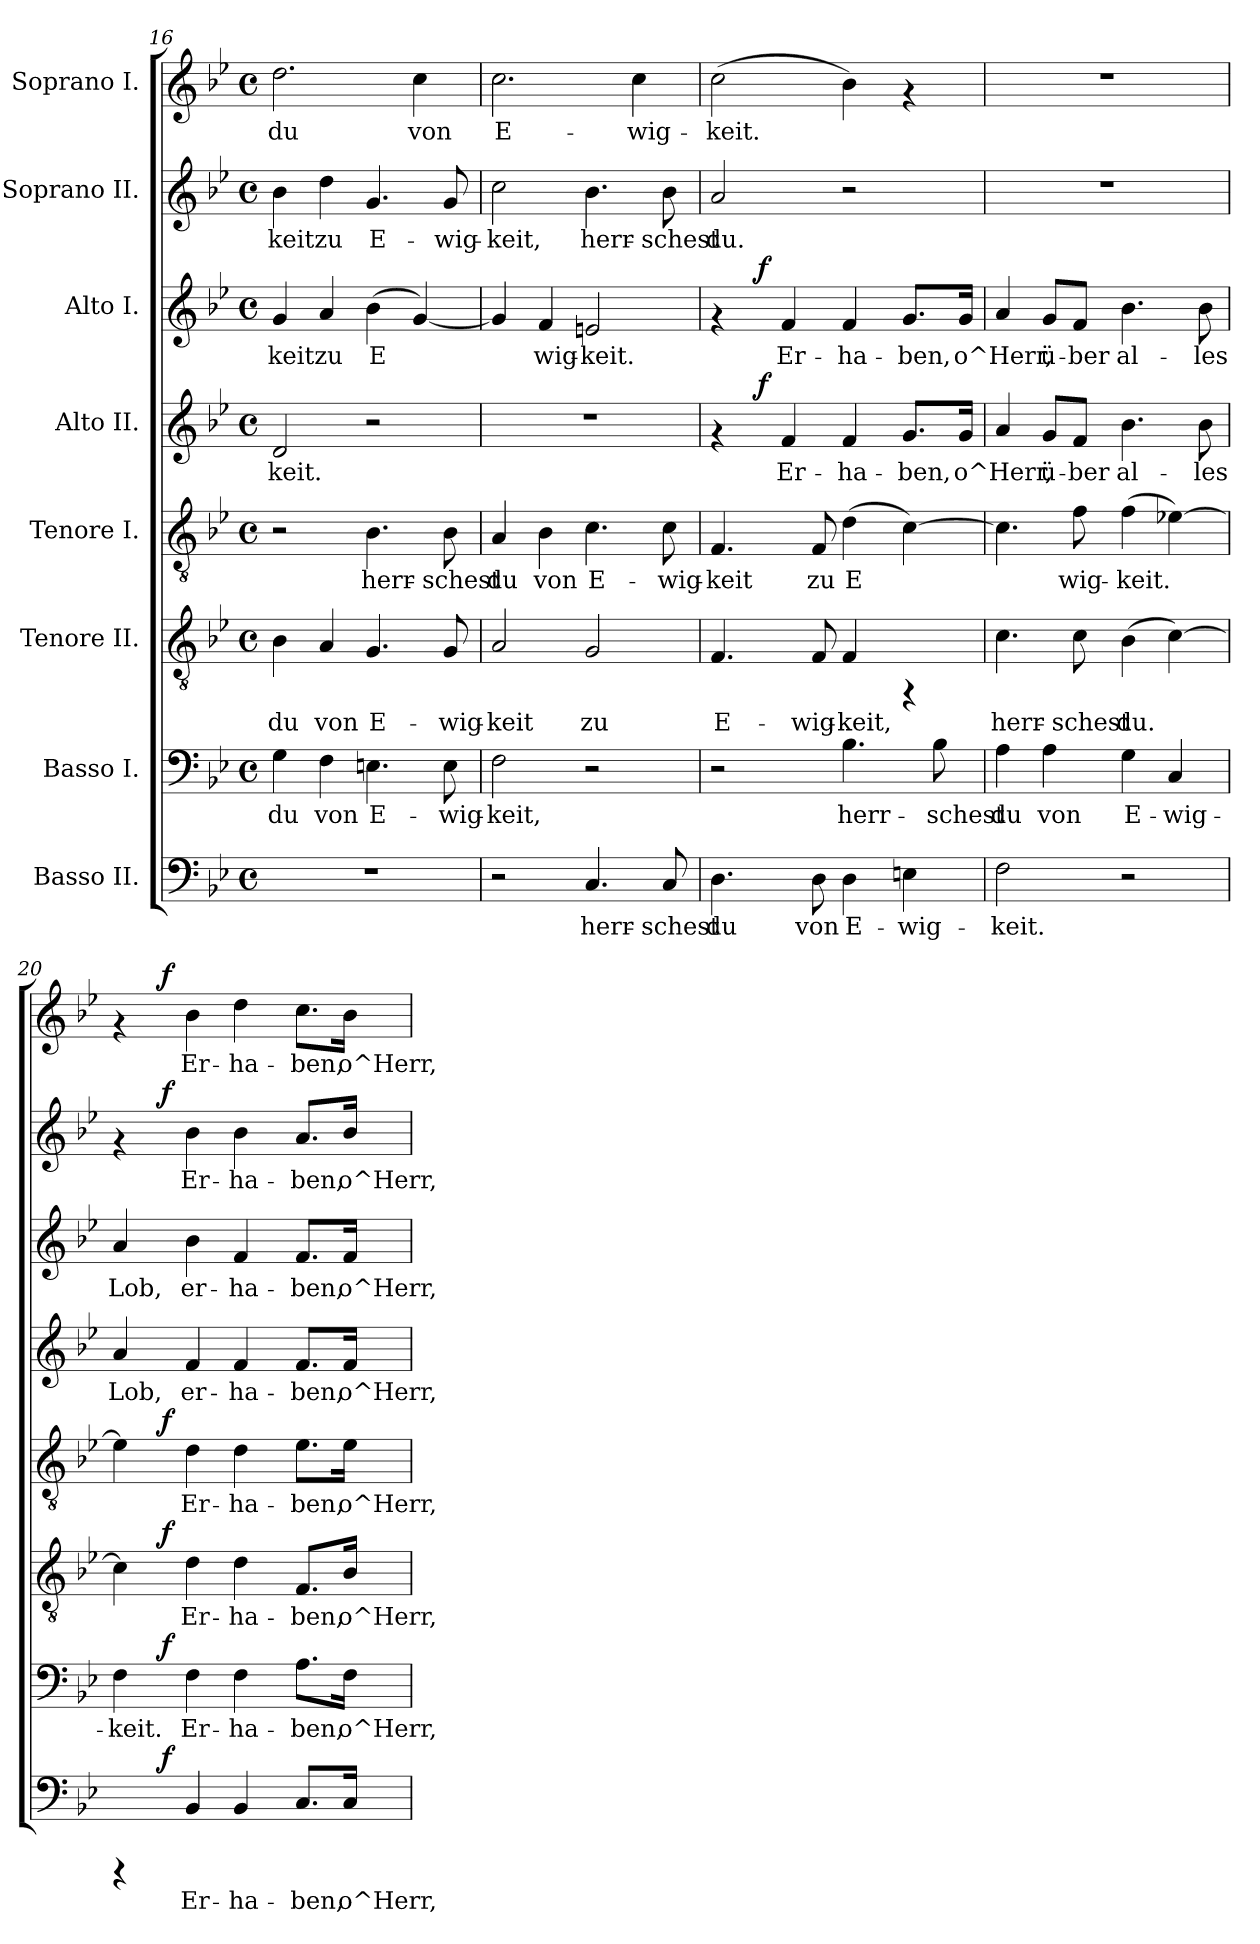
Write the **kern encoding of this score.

**kern	**text	**dynam	**kern	**text	**dynam	**kern	**text	**dynam	**kern	**text	**dynam	**kern	**text	**dynam	**kern	**text	**dynam	**kern	**text	**dynam	**kern	**text	**dynam
*part8	*part8	*part8	*part7	*part7	*part7	*part6	*part6	*part6	*part5	*part5	*part5	*part4	*part4	*part4	*part3	*part3	*part3	*part2	*part2	*part2	*part1	*part1	*part1
*staff8	*staff8	*staff8	*staff7	*staff7	*staff7	*staff6	*staff6	*staff6	*staff5	*staff5	*staff5	*staff4	*staff4	*staff4	*staff3	*staff3	*staff3	*staff2	*staff2	*staff2	*staff1	*staff1	*staff1
*I"Basso II.	*	*	*I"Basso I.	*	*	*I"Tenore II.	*	*	*I"Tenore I.	*	*	*I"Alto II.	*	*	*I"Alto I.	*	*	*I"Soprano II.	*	*	*I"Soprano I.	*	*
*clefF4	*	*	*clefF4	*	*	*clefGv2	*	*	*clefGv2	*	*	*clefG2	*	*	*clefG2	*	*	*clefG2	*	*	*clefG2	*	*
*k[b-e-]	*	*	*k[b-e-]	*	*	*k[b-e-]	*	*	*k[b-e-]	*	*	*k[b-e-]	*	*	*k[b-e-]	*	*	*k[b-e-]	*	*	*k[b-e-]	*	*
*B-:	*	*	*B-:	*	*	*B-:	*	*	*B-:	*	*	*B-:	*	*	*B-:	*	*	*B-:	*	*	*B-:	*	*
*M4/4	*	*	*M4/4	*	*	*M4/4	*	*	*M4/4	*	*	*M4/4	*	*	*M4/4	*	*	*M4/4	*	*	*M4/4	*	*
*met(c)	*	*	*met(c)	*	*	*met(c)	*	*	*met(c)	*	*	*met(c)	*	*	*met(c)	*	*	*met(c)	*	*	*met(c)	*	*
=16	=16	=16	=16	=16	=16	=16	=16	=16	=16	=16	=16	=16	=16	=16	=16	=16	=16	=16	=16	=16	=16	=16	=16
!	!	!	!	!LO:LY:b:cj	!	!	!LO:LY:b:cj	!	!	!	!	!	!LO:LY:b:cj	!	!	!LO:LY:b:cj	!	!	!LO:LY:b:cj	!	!	!LO:LY:b:cj	!
1r	.	.	4G\	du	.	4B-\	du	.	2r	.	.	2d/	-keit.	.	4g/	-keit	.	4b-\	-keit	.	2.dd\	du	.
!	!	!	!	!LO:LY:b:cj	!	!	!LO:LY:b:cj	!	!	!	!	!	!	!	!	!LO:LY:b:cj	!	!	!LO:LY:b:cj	!	!	!	!
.	.	.	4F\	von	.	4A/	von	.	.	.	.	.	.	.	4a/	zu	.	4dd\	zu	.	.	.	.
!	!	!	!	!LO:LY:b:cj	!	!	!LO:LY:b:cj	!	!	!LO:LY:b:cj	!	!	!	!	!	!LO:LY:b:cj	!	!	!LO:LY:b:cj	!	!	!	!
.	.	.	4.En\	E-	.	4.G/	E-	.	4.B-\	herr-	.	2r	.	.	(>4b-\	E-	.	4.g/	E-	.	.	.	.
!	!	!	!	!	!	!	!	!	!	!	!	!	!	!	!	!LO:LY:b:cj	!	!	!	!	!	!LO:LY:b:cj	!
.	.	.	.	.	.	.	.	.	.	.	.	.	.	.	[<4g/)	--	.	.	.	.	4cc\	von	.
!	!	!	!	!LO:LY:b:cj	!	!	!LO:LY:b:cj	!	!	!LO:LY:b:cj	!	!	!	!	!	!	!	!	!LO:LY:b:cj	!	!	!	!
.	.	.	8E\	-wig-	.	8G/	-wig-	.	8B-\	-schest	.	.	.	.	.	.	.	8g/	-wig-	.	.	.	.
=17!	=17!	=17!	=17!	=17!	=17!	=17!	=17!	=17!	=17!	=17!	=17!	=17!	=17!	=17!	=17!	=17!	=17!	=17!	=17!	=17!	=17!	=17!	=17!
!	!	!	!	!LO:LY:b:cj	!	!	!LO:LY:b:cj	!	!	!LO:LY:b:cj	!	!	!	!	!	!LO:LY:b:cj	!	!	!LO:LY:b:cj	!	!	!LO:LY:b:cj	!
2r	.	.	2F\	-keit,	.	2A/	-keit	.	4A/	du	.	1r	.	.	4g/]	--	.	2cc\	-keit,	.	2.cc\	E-	.
!	!	!	!	!	!	!	!	!	!	!LO:LY:b:cj	!	!	!	!	!	!LO:LY:b:cj	!	!	!	!	!	!	!
.	.	.	.	.	.	.	.	.	4B-\	von	.	.	.	.	4f/	-wig-	.	.	.	.	.	.	.
!	!LO:LY:b:cj	!	!	!	!	!	!LO:LY:b:cj	!	!	!LO:LY:b:cj	!	!	!	!	!	!LO:LY:b:cj	!	!	!LO:LY:b:cj	!	!	!	!
4.C/	herr-	.	2r	.	.	2G/	zu	.	4.c\	E-	.	.	.	.	2en/	-keit.	.	4.b-\	herr-	.	.	.	.
!	!	!	!	!	!	!	!	!	!	!	!	!	!	!	!	!	!	!	!	!	!	!LO:LY:b:cj	!
.	.	.	.	.	.	.	.	.	.	.	.	.	.	.	.	.	.	.	.	.	4cc\	-wig-	.
!	!LO:LY:b:cj	!	!	!	!	!	!	!	!	!LO:LY:b:cj	!	!	!	!	!	!	!	!	!LO:LY:b:cj	!	!	!	!
8C/	-schest	.	.	.	.	.	.	.	8c\	-wig-	.	.	.	.	.	.	.	8b-\	-schest	.	.	.	.
=18!	=18!	=18!	=18!	=18!	=18!	=18!	=18!	=18!	=18!	=18!	=18!	=18!	=18!	=18!	=18!	=18!	=18!	=18!	=18!	=18!	=18!	=18!	=18!
!	!LO:LY:b:cj	!	!	!	!	!	!LO:LY:b:cj	!	!	!LO:LY:b:cj	!	!	!	!	!	!	!	!	!LO:LY:b:cj	!	!	!LO:LY:b:cj	!
*	*	*	*	*	*	*	*	*	*	*	*	*^	*	*	*^	*	*	*	*	*	*	*	*
4.D\	du	.	2r	.	.	4.F/	E-	.	4.F/	-keit	.	4rf	8ryy	.	.	4rf	8ryy	.	.	2a/	du.	.	(>2cc\	-keit.	.
.	.	.	.	.	.	.	.	.	.	.	.	.	32.ryy	.	.	.	32.ryy	.	.	.	.	.	.	.	.
!	!	!	!	!	!	!	!	!	!	!	!	!	!	!	!LO:DY:a	!	!	!	!LO:DY:a	!	!	!	!	!	!
.	.	.	.	.	.	.	.	.	.	.	.	.	2ryy	.	f	.	2ryy	.	f	.	.	.	.	.	.
!	!	!	!	!	!	!	!	!	!	!	!	!	!	!LO:LY:b:cj	!	!	!	!LO:LY:b:cj	!	!	!	!	!	!	!
.	.	.	.	.	.	.	.	.	.	.	.	4f/	.	Er-	.	4f/	.	Er-	.	.	.	.	.	.	.
!	!LO:LY:b:cj	!	!	!	!	!	!LO:LY:b:cj	!	!	!LO:LY:b:cj	!	!	!	!	!	!	!	!	!	!	!	!	!	!	!
8D\	von	.	.	.	.	8F/	-wig-	.	8F/	zu	.	.	.	.	.	.	.	.	.	.	.	.	.	.	.
!	!LO:LY:b:cj	!	!	!LO:LY:b:cj	!	!	!LO:LY:b:cj	!	!	!LO:LY:b:cj	!	!	!	!LO:LY:b:cj	!	!	!	!LO:LY:b:cj	!	!	!	!	!	!LO:LY:b:cj	!
4D\	E-	.	4.B-\	herr-	.	4F/	-keit,	.	(>4d\	E-	.	4f/	.	-ha-	.	4f/	.	-ha-	.	2r	.	.	4b-\)	.	.
.	.	.	.	.	.	.	.	.	.	.	.	.	4ryy	.	.	.	4ryy	.	.	.	.	.	.	.	.
!	!LO:LY:b:cj	!	!	!	!	!	!	!	!	!LO:LY:b:cj	!	!	!	!LO:LY:b:cj	!	!	!	!LO:LY:b:cj	!	!	!	!	!	!	!
4En\	-wig-	.	.	.	.	4rFF	.	.	[>4c\)	--	.	8.g/L	.	-ben,	.	8.g/L	.	-ben,	.	.	.	.	4rf	.	.
!	!	!	!	!LO:LY:b:cj	!	!	!	!	!	!	!	!	!	!	!	!	!	!	!	!	!	!	!	!	!
.	.	.	8B-\	-schest	.	.	.	.	.	.	.	.	.	.	.	.	.	.	.	.	.	.	.	.	.
.	.	.	.	.	.	.	.	.	.	.	.	.	16ryy	.	.	.	16ryy	.	.	.	.	.	.	.	.
!	!	!	!	!	!	!	!	!	!	!	!	!	!	!LO:LY:b:cj	!	!	!	!LO:LY:b:cj	!	!	!	!	!	!	!
.	.	.	.	.	.	.	.	.	.	.	.	16g/Jk	.	o^Herr,	.	16g/Jk	.	o^Herr,	.	.	.	.	.	.	.
.	.	.	.	.	.	.	.	.	.	.	.	.	64ryy	.	.	.	64ryy	.	.	.	.	.	.	.	.
=19!	=19!	=19!	=19!	=19!	=19!	=19!	=19!	=19!	=19!	=19!	=19!	=19!	=19!	=19!	=19!	=19!	=19!	=19!	=19!	=19!	=19!	=19!	=19!	=19!	=19!
!	!LO:LY:b:cj	!	!	!LO:LY:b:cj	!	!	!LO:LY:b:cj	!	!	!LO:LY:b:cj	!	!	!	!LO:LY:b:cj	!	!	!	!LO:LY:b:cj	!	!	!	!	!	!	!
*	*	*	*	*	*	*	*	*	*	*	*	*v	*v	*	*	*	*	*	*	*	*	*	*	*	*
*	*	*	*	*	*	*	*	*	*	*	*	*	*	*	*v	*v	*	*	*	*	*	*	*	*
2F\	-keit.	.	4A\	du	.	4.c\	herr-	.	4.c\]	--	.	4a/	.	.	4a/	.	.	1r	.	.	1r	.	.
!	!	!	!	!LO:LY:b:cj	!	!	!	!	!	!	!	!	!LO:LY:b:cj	!	!	!LO:LY:b:cj	!	!	!	!	!	!	!
.	.	.	4A\	von	.	.	.	.	.	.	.	8g/L	ü-	.	8g/L	ü-	.	.	.	.	.	.	.
!	!	!	!	!	!	!	!LO:LY:b:cj	!	!	!LO:LY:b:cj	!	!	!LO:LY:b:cj	!	!	!LO:LY:b:cj	!	!	!	!	!	!	!
.	.	.	.	.	.	8c\	-schest	.	8f\	-wig-	.	8f/J	-ber	.	8f/J	-ber	.	.	.	.	.	.	.
!	!	!	!	!LO:LY:b:cj	!	!	!LO:LY:b:cj	!	!	!LO:LY:b:cj	!	!	!LO:LY:b:cj	!	!	!LO:LY:b:cj	!	!	!	!	!	!	!
2r	.	.	4G\	E-	.	(>4B-\	du.	.	(>4f\	-keit.	.	4.b-\	al-	.	4.b-\	al-	.	.	.	.	.	.	.
!	!	!	!	!LO:LY:b:cj	!	!	!LO:LY:b:cj	!	!	!LO:LY:b:cj	!	!	!	!	!	!	!	!	!	!	!	!	!
.	.	.	4C/	-wig-	.	[<4c\)	.	.	[<4e-X\)	.	.	.	.	.	.	.	.	.	.	.	.	.	.
!	!	!	!	!	!	!	!	!	!	!	!	!	!LO:LY:b:cj	!	!	!LO:LY:b:cj	!	!	!	!	!	!	!
.	.	.	.	.	.	.	.	.	.	.	.	8b-\	-les	.	8b-\	-les	.	.	.	.	.	.	.
!!LO:PB:g=z
=20!	=20!	=20!	=20!	=20!	=20!	=20!	=20!	=20!	=20!	=20!	=20!	=20!	=20!	=20!	=20!	=20!	=20!	=20!	=20!	=20!	=20!	=20!	=20!
!	!	!	!	!LO:LY:b:cj	!	!	!LO:LY:b:cj	!	!	!LO:LY:b:cj	!	!	!LO:LY:b:cj	!	!	!LO:LY:b:cj	!	!	!	!	!	!	!
*^	*	*	*^	*	*	*^	*	*	*^	*	*	*	*	*	*	*	*	*^	*	*	*^	*	*
4rCCC	8ryy	.	.	4F\	8ryy	-keit.	.	4c\]	8ryy	.	.	4e-\]	8ryy	-	.	4a/	Lob,	.	4a/	Lob,	.	4rf	8ryy	.	.	4rf	8ryy	.	.
.	32.ryy	.	.	.	32.ryy	.	.	.	32.ryy	.	.	.	32.ryy	.	.	.	.	.	.	.	.	.	32.ryy	.	.	.	32.ryy	.	.
!	!	!	!LO:DY:a	!	!	!	!LO:DY:a	!	!	!	!LO:DY:a	!	!	!	!LO:DY:a	!	!	!	!	!	!	!	!	!	!LO:DY:a	!	!	!	!LO:DY:a
.	2ryy	.	f	.	2ryy	.	f	.	2ryy	.	f	.	2ryy	.	f	.	.	.	.	.	.	.	2ryy	.	f	.	2ryy	.	f
!	!	!LO:LY:b:cj	!	!	!	!LO:LY:b:cj	!	!	!	!LO:LY:b:cj	!	!	!	!LO:LY:b:cj	!	!	!LO:LY:b:cj	!	!	!LO:LY:b:cj	!	!	!	!LO:LY:b:cj	!	!	!	!LO:LY:b:cj	!
4BB-/	.	Er-	.	4F\	.	Er-	.	4d\	.	Er-	.	4d\	.	-Er-	.	4f/	er-	.	4b-\	er-	.	4b-\	.	Er-	.	4b-\	.	Er-	.
!	!	!LO:LY:b:cj	!	!	!	!LO:LY:b:cj	!	!	!	!LO:LY:b:cj	!	!	!	!LO:LY:b:cj	!	!	!LO:LY:b:cj	!	!	!LO:LY:b:cj	!	!	!	!LO:LY:b:cj	!	!	!	!LO:LY:b:cj	!
4BB-/	.	-ha-	.	4F\	.	-ha-	.	4d\	.	-ha-	.	4d\	.	-ha-	.	4f/	-ha-	.	4f/	-ha-	.	4b-\	.	-ha-	.	4dd\	.	-ha-	.
.	4ryy	.	.	.	4ryy	.	.	.	4ryy	.	.	.	4ryy	.	.	.	.	.	.	.	.	.	4ryy	.	.	.	4ryy	.	.
!	!	!LO:LY:b:cj	!	!	!	!LO:LY:b:cj	!	!	!	!LO:LY:b:cj	!	!	!	!LO:LY:b:cj	!	!	!LO:LY:b:cj	!	!	!LO:LY:b:cj	!	!	!	!LO:LY:b:cj	!	!	!	!LO:LY:b:cj	!
8.C/L	.	-ben,	.	8.A\L	.	-ben,	.	8.F/L	.	-ben,	.	8.e-\L	.	-ben,	.	8.f/L	-ben,	.	8.f/L	-ben,	.	8.a/L	.	-ben,	.	8.cc\L	.	-ben,	.
.	16ryy	.	.	.	16ryy	.	.	.	16ryy	.	.	.	16ryy	.	.	.	.	.	.	.	.	.	16ryy	.	.	.	16ryy	.	.
!	!	!LO:LY:b:cj	!	!	!	!LO:LY:b:cj	!	!	!	!LO:LY:b:cj	!	!	!	!LO:LY:b:cj	!	!	!LO:LY:b:cj	!	!	!LO:LY:b:cj	!	!	!	!LO:LY:b:cj	!	!	!	!LO:LY:b:cj	!
16C/Jk	.	o^Herr,	.	16F\Jk	.	o^Herr,	.	16B-/Jk	.	o^Herr,	.	16e-\Jk	.	o^Herr,	.	16f/Jk	o^Herr,	.	16f/Jk	o^Herr,	.	16b-/Jk	.	o^Herr,	.	16b-\Jk	.	o^Herr,	.
.	64ryy	.	.	.	64ryy	.	.	.	64ryy	.	.	.	64ryy	.	.	.	.	.	.	.	.	.	64ryy	.	.	.	64ryy	.	.
*v	*v	*	*	*	*	*	*	*v	*v	*	*	*v	*v	*	*	*	*	*	*	*	*	*v	*v	*	*	*v	*v	*	*
*	*	*	*v	*v	*	*	*	*	*	*	*	*	*	*	*	*	*	*	*	*	*	*	*	*
=!	=!	=!	=!	=!	=!	=!	=!	=!	=!	=!	=!	=!	=!	=!	=!	=!	=!	=!	=!	=!	=!	=!	=!
*-	*-	*-	*-	*-	*-	*-	*-	*-	*-	*-	*-	*-	*-	*-	*-	*-	*-	*-	*-	*-	*-	*-	*-
